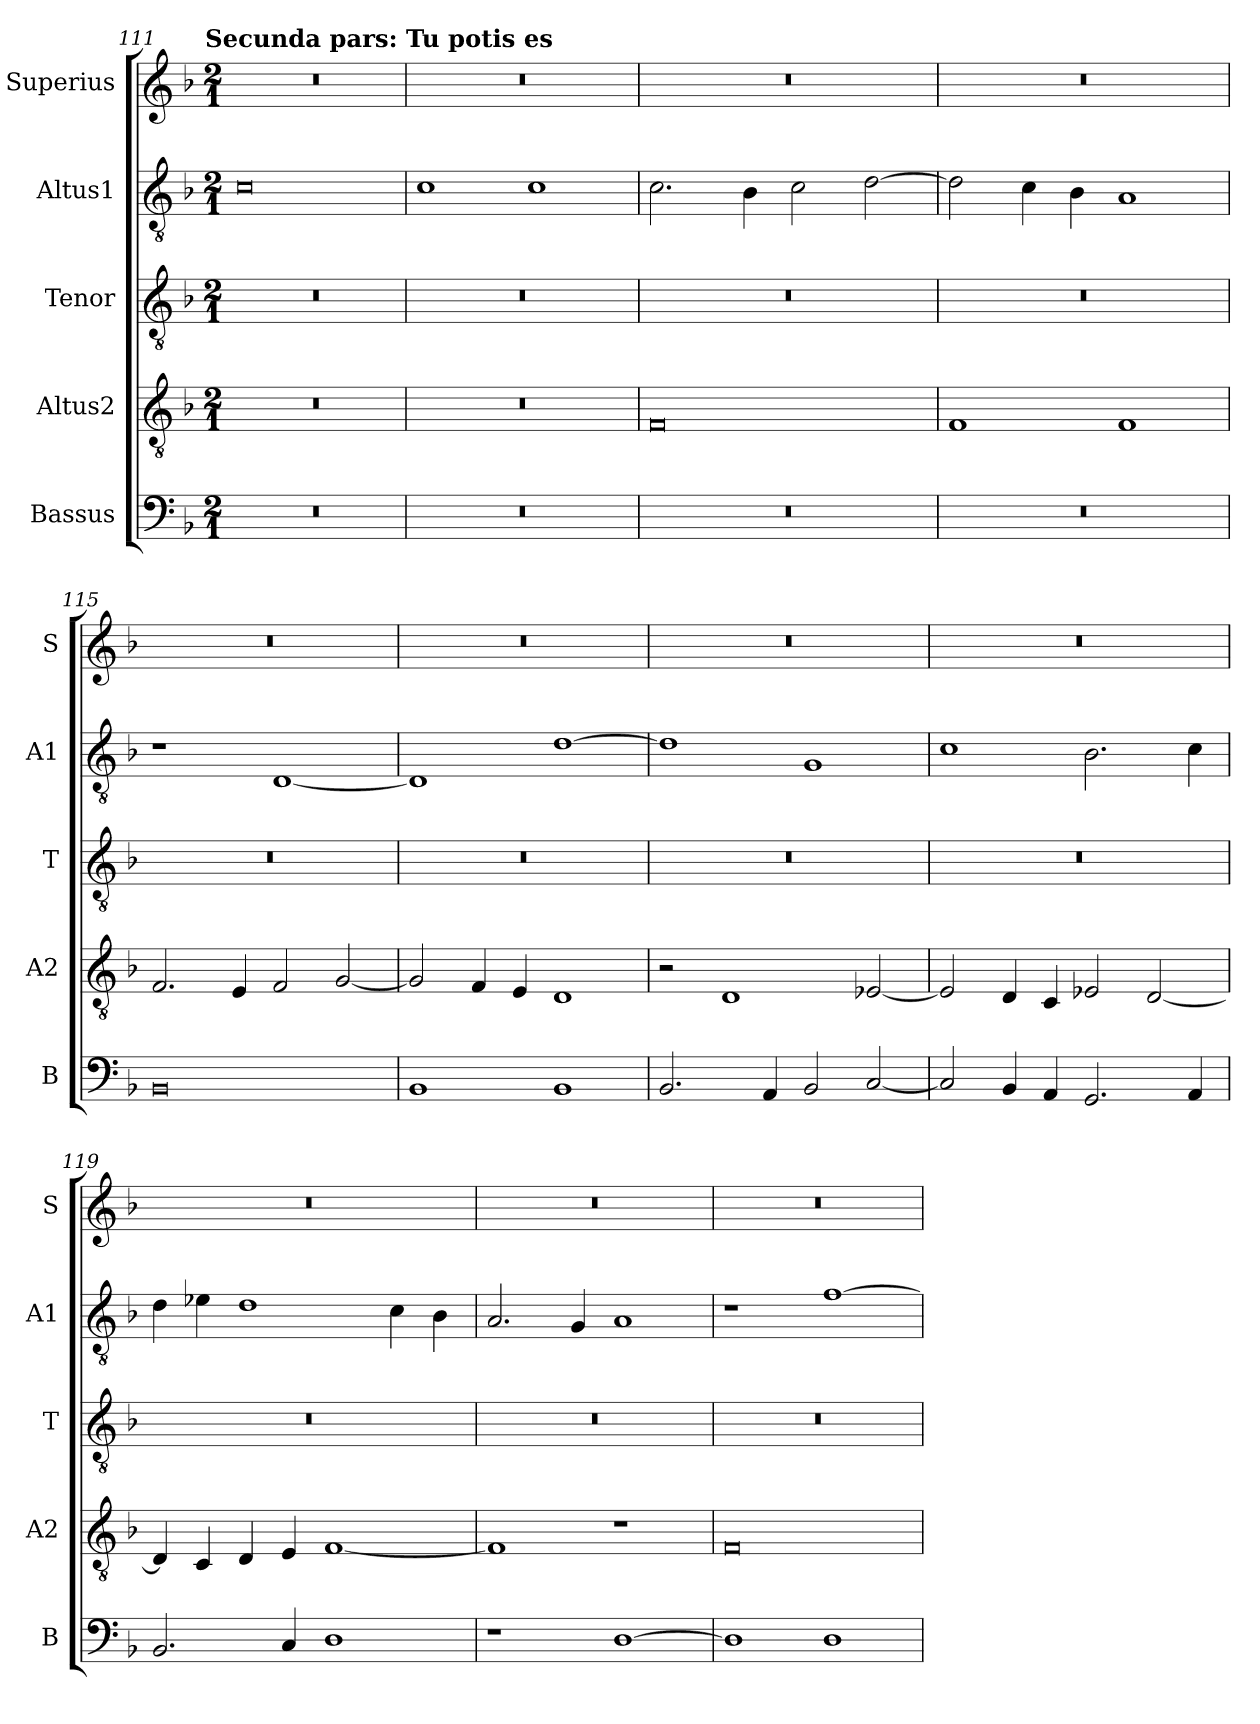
**kern	**kern	**kern	**kern	**kern
*part5	*part4	*part3	*part2	*part1
*staff5	*staff4	*staff3	*staff2	*staff1
*I"Bassus	*I"Altus2	*I"Tenor	*I"Altus1	*I"Superius
*I'B	*I'A2	*I'T	*I'A1	*I'S
!!LO:LB:g=z
*clefF4	*clefGv2	*clefGv2	*clefGv2	*clefG2
*k[b-]	*k[b-]	*k[b-]	*k[b-]	*k[b-]
!!LO:TX:omd:t=Secunda pars&colon; Tu potis es
*M2/1	*M2/1	*M2/1	*M2/1	*M2/1
=111	=111	=111	=111	=111
0r	0r	0r	0c	0r
=112	=112	=112	=112	=112
0r	0r	0r	1c	0r
.	.	.	1c	.
=113	=113	=113	=113	=113
0r	0F	0r	2.c\	0r
.	.	.	4B-\	.
.	.	.	2c\	.
.	.	.	[2d\	.
=114	=114	=114	=114	=114
0r	1F	0r	2d\]	0r
.	.	.	4c\	.
.	.	.	4B-\	.
.	1F	.	1A	.
=115	=115	=115	=115	=115
0BB-	2.F/	0r	1r	0r
.	4E/	.	.	.
.	2F/	.	[1D	.
.	[2G/	.	.	.
=116	=116	=116	=116	=116
1BB-	2G/]	0r	1D]	0r
.	4F/	.	.	.
.	4E/	.	.	.
1BB-	1D	.	[1d	.
=117	=117	=117	=117	=117
2.BB-/	2r	0r	1d]	0r
.	1D	.	.	.
4AA/	.	.	.	.
2BB-/	.	.	1G	.
[2C/	[2E-X/	.	.	.
=118	=118	=118	=118	=118
2C/]	2E-/]	0r	1c	0r
4BB-/	4D/	.	.	.
4AA/	4C/	.	.	.
2.GG/	2E-X/	.	2.B-\	.
.	[2D/	.	.	.
4AA/	.	.	4c\	.
=119	=119	=119	=119	=119
2.BB-/	4D/]	0r	4d\	0r
.	4C/	.	4e-X\	.
.	4D/	.	1d	.
4C/	4E/	.	.	.
1D	[1F	.	.	.
.	.	.	4c\	.
.	.	.	4B-\	.
=120	=120	=120	=120	=120
1r	1F]	0r	2.A/	0r
.	.	.	4G/	.
[1D	1r	.	1A	.
=121	=121	=121	=121	=121
1D]	0F	0r	1r	0r
1D	.	.	[1f	.
=	=	=	=	=
*-	*-	*-	*-	*-
